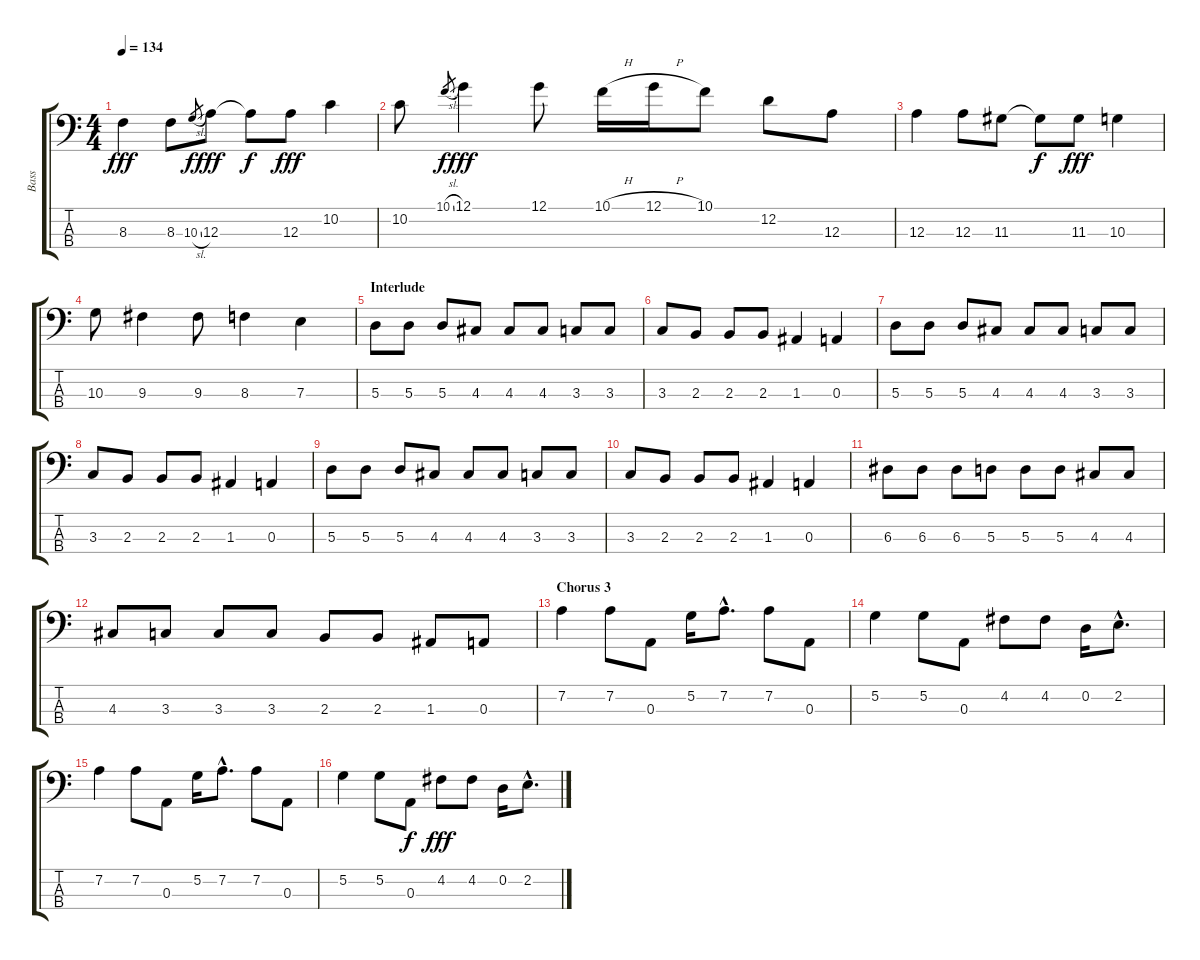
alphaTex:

\track ("Bass" "Bass") {instrument electricbassfinger}
\staff {score tabs}
\tuning (G2 D2 A1 E1) {hide}
\ts (4 4)
\tempo 134
\clef f4
\ks c
8.3.4{dy fff} 8.3.8 10.3{sl}.8{gr dy f} 12.3.8{dy fff} 12.3{t}.8{dy f} 12.3.8{dy fff} 10.2.4 |
10.2.8 10.1{sl}.8{gr dy f} 12.1.4{dy fff} 12.1.8 10.1{h}.16 12.1{h}.16 10.1.8 12.2.8 12.3.8 |
12.3.4 12.3.8 11.3.8 11.3{t}.8{dy f} 11.3.8{dy fff} 10.3.4 |
10.3.8 9.3.4 9.3.8 8.3.4 7.3.4 |
\section ("" "Interlude")
5.3.8 5.3.8 5.3.8 4.3.8 4.3.8 4.3.8 3.3.8 3.3.8 |
3.3.8 2.3.8 2.3.8 2.3.8 1.3.4 0.3.4 |
5.3.8 5.3.8 5.3.8 4.3.8 4.3.8 4.3.8 3.3.8 3.3.8 |
3.3.8 2.3.8 2.3.8 2.3.8 1.3.4 0.3.4 |
5.3.8 5.3.8 5.3.8 4.3.8 4.3.8 4.3.8 3.3.8 3.3.8 |
3.3.8 2.3.8 2.3.8 2.3.8 1.3.4 0.3.4 |
6.3.8 6.3.8 6.3.8 5.3.8 5.3.8 5.3.8 4.3.8 4.3.8 |
4.3.8 3.3.8 3.3.8 3.3.8 2.3.8 2.3.8 1.3.8 0.3.8 |
\section ("" "Chorus 3")
7.2.4 7.2.8 0.3.8 5.2.16 7.2{hac}.8{d} 7.2.8 0.3.8 |
5.2.4 5.2.8 0.3.8 4.2.8 4.2.8 0.2.16 2.2{hac}.8{d} |
7.2.4 7.2.8 0.3.8 5.2.16 7.2{hac}.8{d} 7.2.8 0.3.8 |
5.2.4 5.2.8 0.3.8{dy f} 4.2.8{dy fff} 4.2.8 0.2.16 2.2{hac}.8{d}
